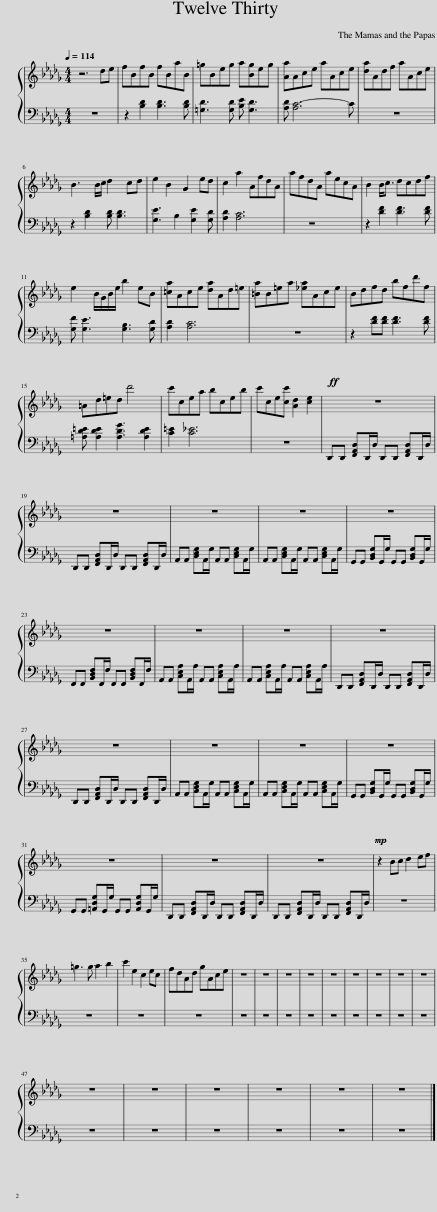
X:1
%%score { 1 | 2 }
L:1/8
Q:1/4=114
M:4/4
I:linebreak $
K:Db
V:1 treble
V:2 bass
V:1
 z6 de | fBfB fBaB | =gBeg a[Bg]eg | [Aa]Ace aAce | [da]Adf aAce |$ %5
 B3 B/c/ d2 cd | e2 B2 G2 ed | c2 a2 AfdA | afdA aecA | B2 B<c dcdf |$ %10
 e2 B/G/B/e/ b2 eB | [=ca]Ace [da]Ad=e | [=Ba]B=ea [_ea]Ace | Bdfd bfd'f |$ =Ad=ed d'4 | %15
 c'cea bceb | c'ce[cc'] [Ad]2 [ce]2 |!ff! z8 |$ z8 | z8 | %20
 z8 | z8 |$ z8 | z8 | z8 | %25
 z8 |$ z8 | z8 | z8 | z8 |$ %30
 z8 | z8 | z8 |!mp! z2 Bc d2 ef |$ =g3 g a2 b2 | %35
 c'2 e2 c2 ec | fdAd gAce | z8 | z8 | z8 | %40
 z8 | z8 | z8 | z8 | z8 | %45
 z8 |$ z8 | z8 | z8 | z8 | %50
 z8 | z8 |] %52
V:2
 z8 | z2 [B,D]2 [B,D]3 [B,D] | [=G,D]3 [G,D] [B,E] [G,D]3 | [A,D] [A,C-]6 C | z8 |$ %5
 z2 [B,D]2 [B,D] [B,D]3 | [G,E]3 B,2 [G,E]2 [G,D] | [A,D]2 [A,C]6 | z8 | z2 [DF]2 [DF]3 [DF] |$ %10
 [G,F] [G,E]3 [G,B,]3 [G,D] | [A,D]2 [A,C]6 | z8 | z2 [DF][DF] [DF]3 [DF] |$ [=A,D=E] [A,DE]2 [A,DG]3 [A,DE]2 | %15
 [C=E]2 [C_E]6 | z8 | D,,D,, [F,,A,,D,]D,,/D,/ D,,D,, [F,,A,,D,]D,,/D,/ |$ D,,D,, [F,,A,,D,]D,,/D,/ D,,D,, [F,,A,,D,]D,,/D,/ | A,,A,, [C,E,G,]A,,/G,/ A,,A,, [C,E,G,]A,,/G,/ | %20
 A,,A,, [C,E,G,]A,,/G,/ A,,A,, [C,E,G,]A,,/G,/ | G,,G,, [B,,D,G,]G,,/G,/ G,,G,, [B,,D,G,]G,,/G,/ |$ F,,F,, [B,,D,F,]F,,/F,/ F,,F,, [B,,D,F,]F,,/F,/ | A,,A,, [C,E,A,]A,,/A,/ A,,A,, [C,E,A,]A,,/A,/ | A,,A,, [C,E,A,]A,,/A,/ A,,A,, [C,E,A,]A,,/A,/ | %25
 D,,D,, [F,,A,,D,]D,,/D,/ D,,D,, [F,,A,,D,]D,,/D,/ |$ D,,D,, [F,,A,,D,]D,,/D,/ D,,D,, [F,,A,,D,]D,,/D,/ | A,,A,, [C,E,G,]A,,/G,/ A,,A,, [C,E,G,]A,,/G,/ | A,,A,, [C,E,G,]A,,/G,/ A,,A,, [C,E,G,]A,,/G,/ | G,,G,, [B,,D,G,]G,,/G,/ G,,G,, [B,,D,G,]G,,/G,/ |$ %30
 G,,G,, [=A,,D,G,]G,,/G,/ G,,G,, [A,,D,G,]G,,/G,/ | D,,D,, [F,,A,,D,]D,,/D,/ D,,D,, [F,,A,,D,]D,,/D,/ | D,,D,, [F,,A,,D,]D,,/D,/ D,,D,, [F,,A,,D,]D,,/D,/ | z8 |$ z8 | %35
 z8 | z8 | z8 | z8 | z8 | %40
 z8 | z8 | z8 | z8 | z8 | %45
 z8 |$ z8 | z8 | z8 | z8 | %50
 z8 | z8 |] %52
